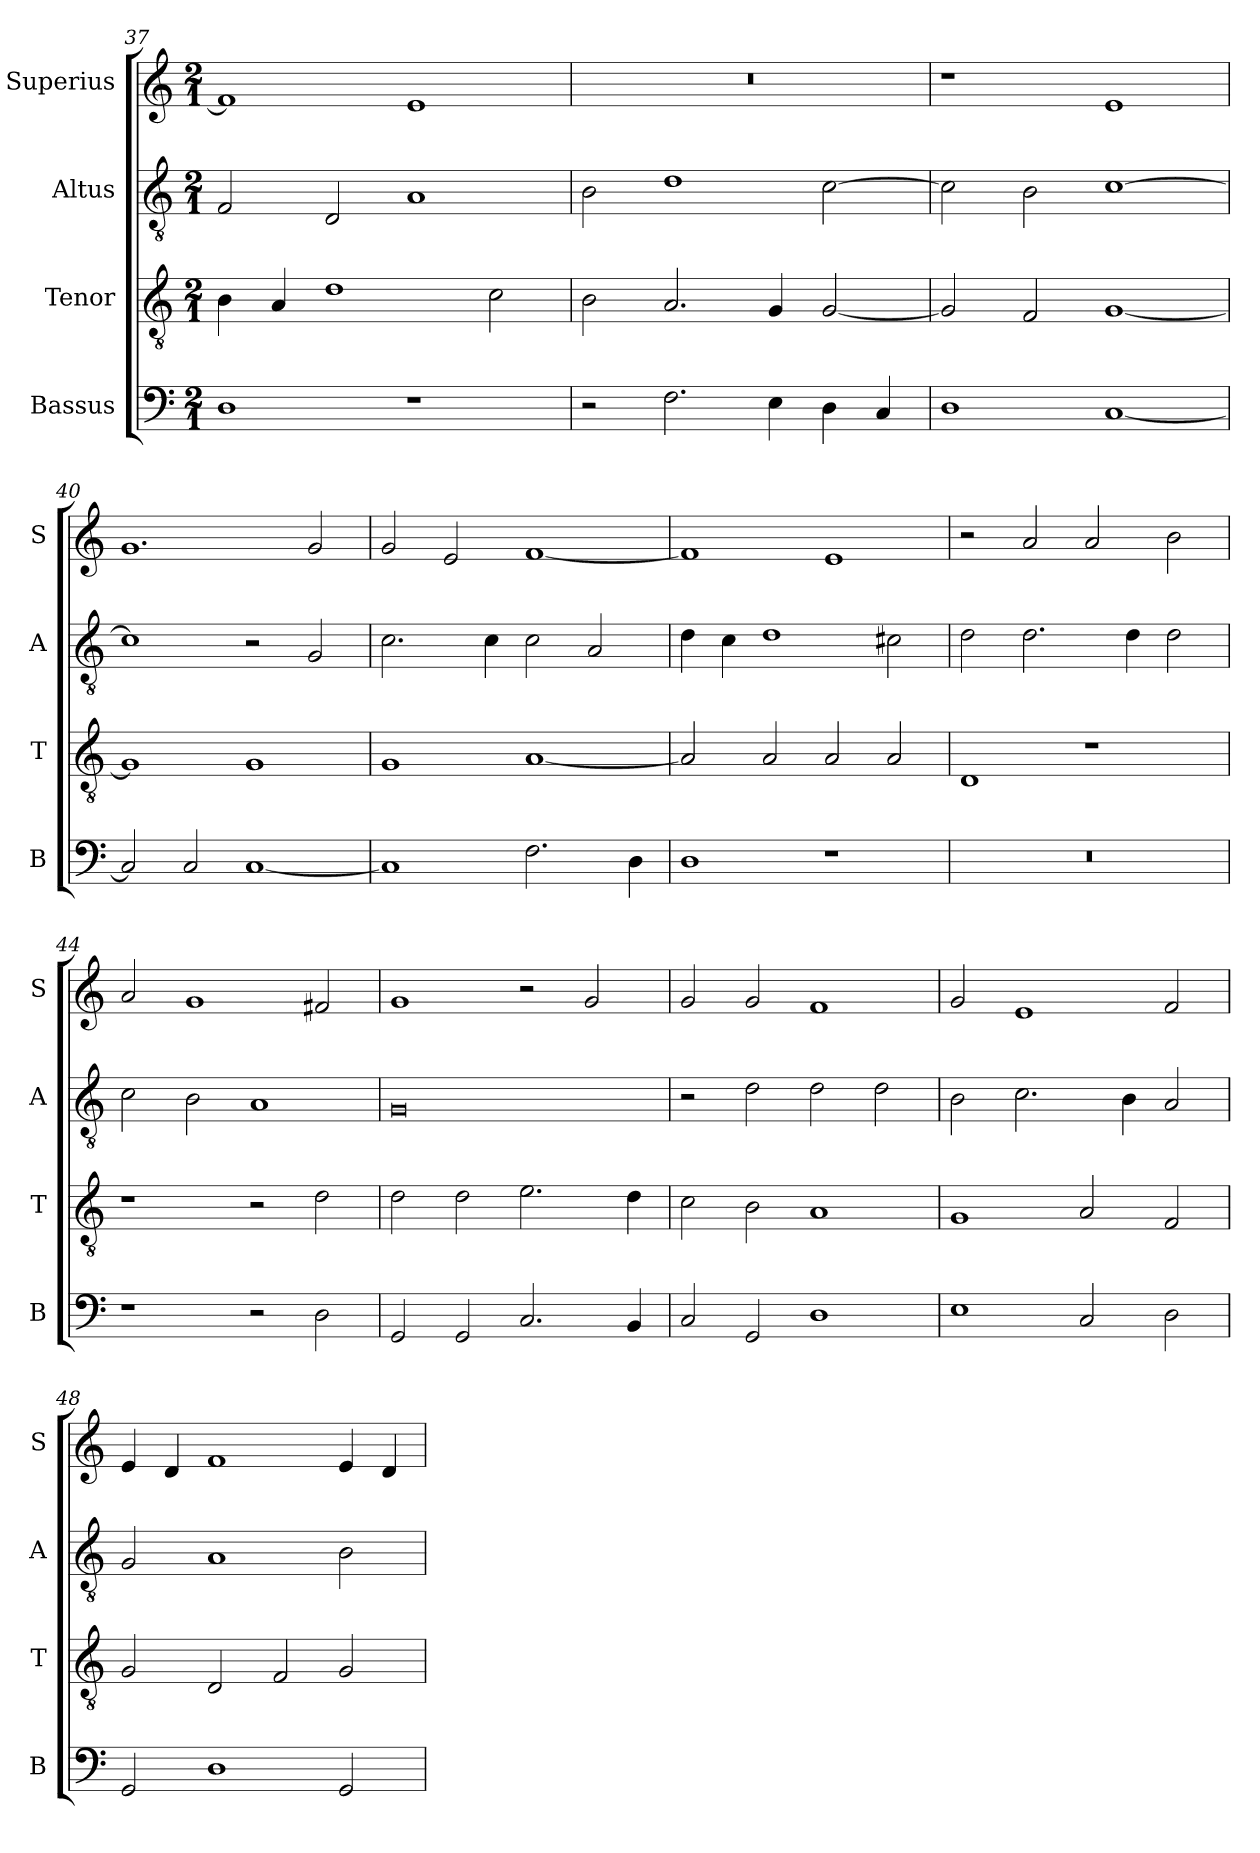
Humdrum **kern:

**kern	**kern	**kern	**kern
*part4	*part3	*part2	*part1
*staff4	*staff3	*staff2	*staff1
*I"Bassus	*I"Tenor	*I"Altus	*I"Superius
*I'B	*I'T	*I'A	*I'S
*clefF4	*clefGv2	*clefGv2	*clefG2
*k[]	*k[]	*k[]	*k[]
*M2/1	*M2/1	*M2/1	*M2/1
=37	=37	=37	=37
1D	4B\	2F/	1f]
.	4A/	.	.
.	1d	2D/	.
1r	.	1A	1e
.	2c\	.	.
=38	=38	=38	=38
2r	2B\	2B\	0r
2.F\	2.A/	1d	.
4E\	4G/	.	.
4D\	[2G/	[2c\	.
4C/	.	.	.
=39	=39	=39	=39
1D	2G/]	2c\]	1r
.	2F/	2B\	.
[1C	[1G	[1c	1e
=40	=40	=40	=40
2C/]	1G]	1c]	1.g
2C/	.	.	.
[1C	1G	2r	.
.	.	2G/	2g/
=41	=41	=41	=41
1C]	1G	2.c\	2g/
.	.	.	2e/
.	.	4c\	.
2.F\	[1A	2c\	[1f
.	.	2A/	.
4D\	.	.	.
=42	=42	=42	=42
1D	2A/]	4d\	1f]
.	.	4c\	.
.	2A/	1d	.
1r	2A/	.	1e
.	2A/	2c#X\	.
=43	=43	=43	=43
0r	1D	2d\	2r
.	.	2.d\	2a/
.	1r	.	2a/
.	.	4d\	.
.	.	2d\	2b\
=44	=44	=44	=44
1r	1r	2c\	2a/
.	.	2B\	1g
2r	2r	1A	.
2D\	2d\	.	2f#X/
=45	=45	=45	=45
2GG/	2d\	0G	1g
2GG/	2d\	.	.
2.C/	2.e\	.	2r
.	.	.	2g/
4BB/	4d\	.	.
=46	=46	=46	=46
2C/	2c\	2r	2g/
2GG/	2B\	2d\	2g/
1D	1A	2d\	1f
.	.	2d\	.
=47	=47	=47	=47
1E	1G	2B\	2g/
.	.	2.c\	1e
2C/	2A/	.	.
.	.	4B\	.
2D\	2F/	2A/	2f/
=48	=48	=48	=48
2GG/	2G/	2G/	4e/
.	.	.	4d/
1D	2D/	1A	1f
.	2F/	.	.
2GG/	2G/	2B\	4e/
.	.	.	4d/
=	=	=	=
*-	*-	*-	*-
